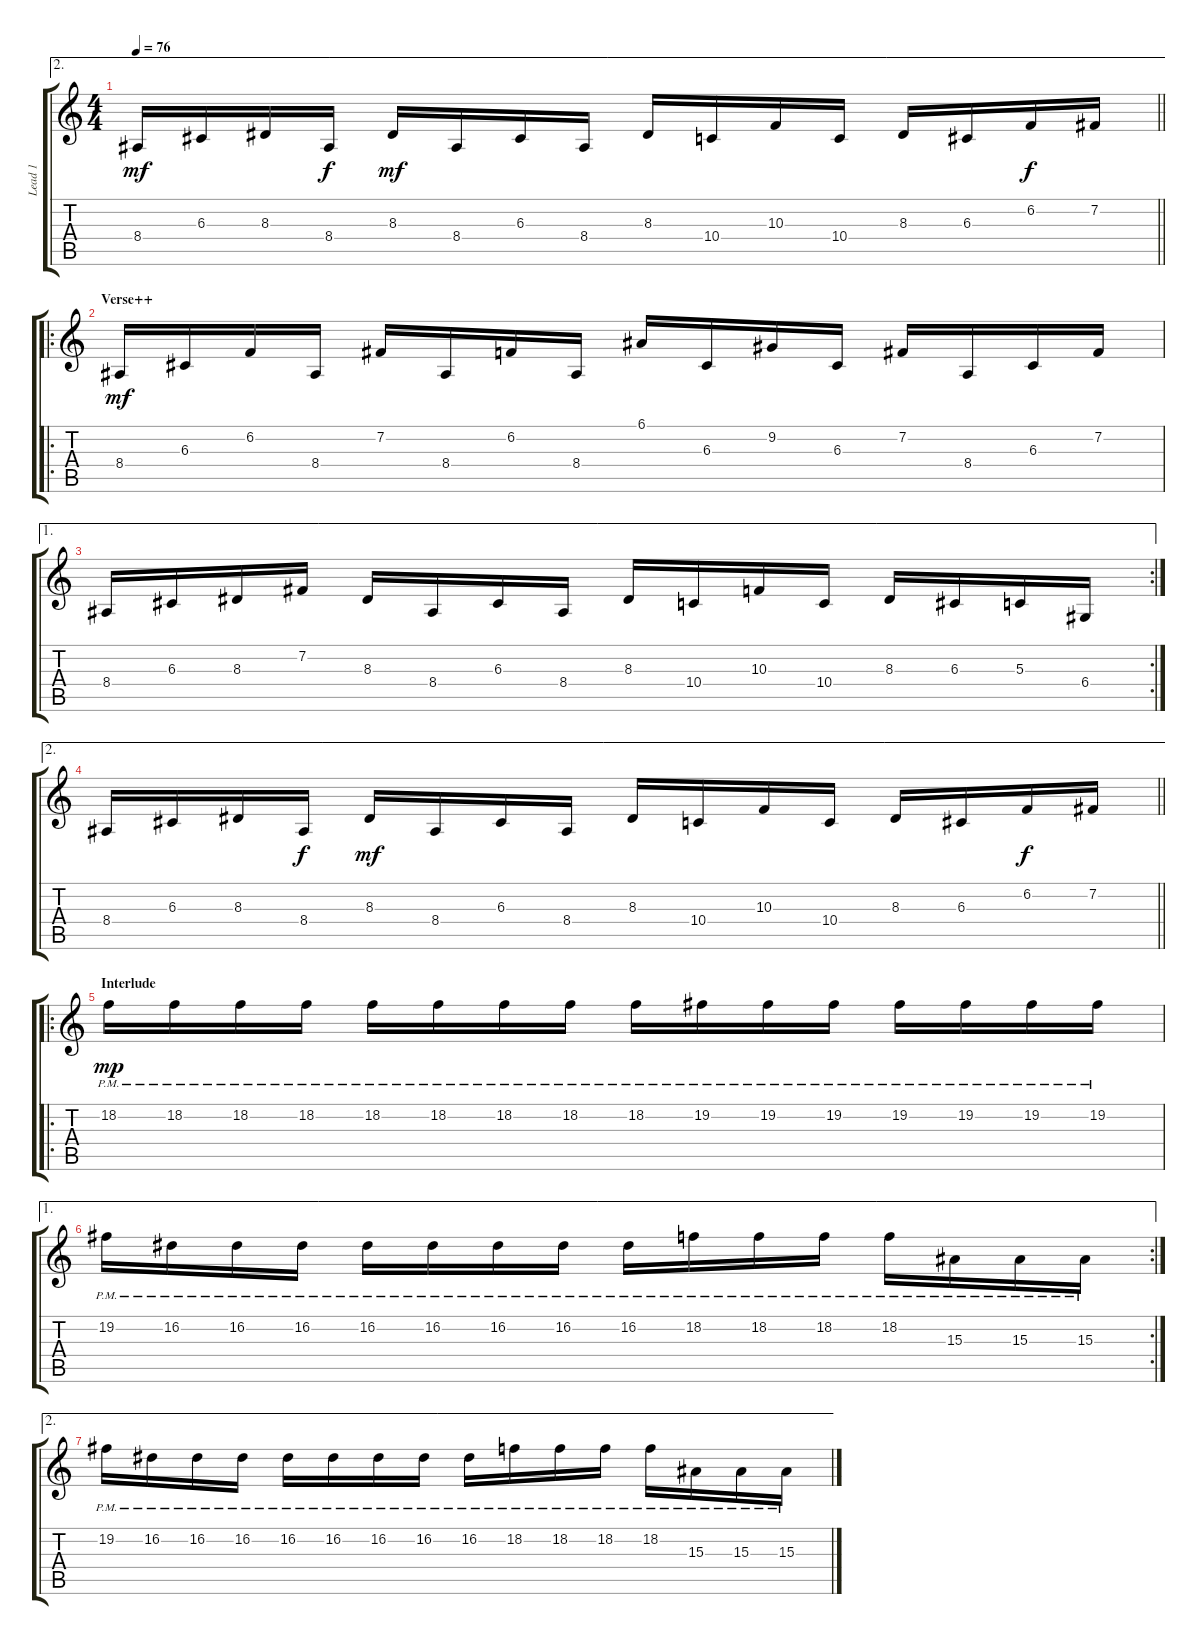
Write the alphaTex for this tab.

\track ("Lead 1" "Lead 1") {instrument harpsichord}
\staff {score tabs}
\tuning (E4 B3 G3 D3 A2 E2) {hide}
\ae 2
\ts (4 4)
\tempo 76
\clef g2
\barLineRight lightlight
\ks c
8.4.16{dy mf} 6.3.16 8.3.16 8.4.16{dy f} 8.3.16{dy mf} 8.4.16 6.3.16 8.4.16 8.3.16 10.4.16 10.3.16 10.4.16 8.3.16 6.3.16 6.2.16{dy f} 7.2.16 |
\ro
\section ("" "Verse++")
8.4.16{dy mf} 6.3.16 6.2.16 8.4.16 7.2.16 8.4.16 6.2.16 8.4.16 6.1.16 6.3.16 9.2.16 6.3.16 7.2.16 8.4.16 6.3.16 7.2.16 |
\ae 1
\rc 2
8.4.16 6.3.16 8.3.16 7.2.16 8.3.16 8.4.16 6.3.16 8.4.16 8.3.16 10.4.16 10.3.16 10.4.16 8.3.16 6.3.16 5.3.16 6.4.16 |
\ae 2
\barLineRight lightlight
8.4.16 6.3.16 8.3.16 8.4.16{dy f} 8.3.16{dy mf} 8.4.16 6.3.16 8.4.16 8.3.16 10.4.16 10.3.16 10.4.16 8.3.16 6.3.16 6.2.16{dy f} 7.2.16 |
\ro
\section ("" "Interlude")
18.2{pm}.16{dy mp volume 11 instrument acousticguitarnylon} 18.2{pm}.16 18.2{pm}.16 18.2{pm}.16 18.2{pm}.16 18.2{pm}.16 18.2{pm}.16 18.2{pm}.16 18.2{pm}.16 19.2{pm}.16 19.2{pm}.16 19.2{pm}.16 19.2{pm}.16 19.2{pm}.16 19.2{pm}.16 19.2{pm}.16 |
\ae 1
\rc 2
19.2{pm}.16 16.2{pm}.16 16.2{pm}.16 16.2{pm}.16 16.2{pm}.16 16.2{pm}.16 16.2{pm}.16 16.2{pm}.16 16.2{pm}.16 18.2{pm}.16 18.2{pm}.16 18.2{pm}.16 18.2{pm}.16 15.3{pm}.16 15.3{pm}.16 15.3{pm}.16 |
\ae 2
19.2{pm}.16{volume 0} 16.2{pm}.16 16.2{pm}.16 16.2{pm}.16 16.2{pm}.16 16.2{pm}.16 16.2{pm}.16 16.2{pm}.16 16.2{pm}.16 18.2{pm}.16 18.2{pm}.16 18.2{pm}.16 18.2{pm}.16 15.3{pm}.16 15.3{pm}.16 15.3{pm}.16
